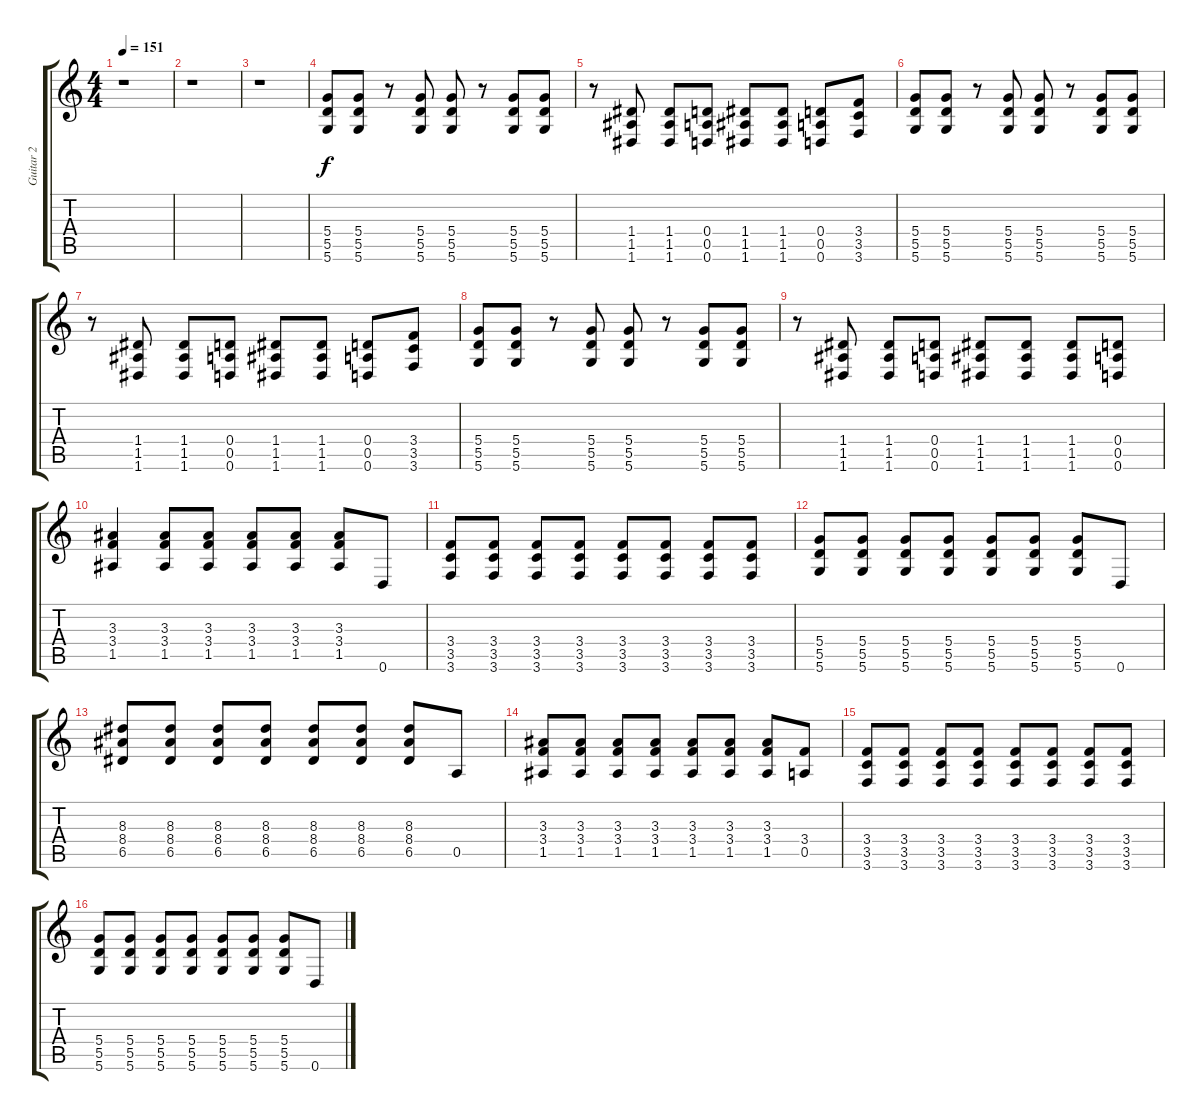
\track ("Guitar 2" "Guitar 2") {instrument distortionguitar}
\staff {score tabs}
\tuning (E4 B3 G3 D3 A2 D2) {hide}
\ts (4 4)
\tempo 151
\clef g2
\ks c
r.1{dy f instrument distortionguitar} |
r.1 |
r.1 |
(5.4 5.5 5.6).8 (5.4 5.5 5.6).8 r.8 (5.4 5.5 5.6).8 (5.4 5.5 5.6).8 r.8 (5.4 5.5 5.6).8 (5.4 5.5 5.6).8 |
r.8 (1.4 1.5 1.6).8 (1.4 1.5 1.6).8 (0.4 0.5 0.6).8 (1.4 1.5 1.6).8 (1.4 1.5 1.6).8 (0.4 0.5 0.6).8 (3.4 3.5 3.6).8 |
(5.4 5.5 5.6).8 (5.4 5.5 5.6).8 r.8 (5.4 5.5 5.6).8 (5.4 5.5 5.6).8 r.8 (5.4 5.5 5.6).8 (5.4 5.5 5.6).8 |
r.8 (1.4 1.5 1.6).8 (1.4 1.5 1.6).8 (0.4 0.5 0.6).8 (1.4 1.5 1.6).8 (1.4 1.5 1.6).8 (0.4 0.5 0.6).8 (3.4 3.5 3.6).8 |
(5.4 5.5 5.6).8 (5.4 5.5 5.6).8 r.8 (5.4 5.5 5.6).8 (5.4 5.5 5.6).8 r.8 (5.4 5.5 5.6).8 (5.4 5.5 5.6).8 |
r.8 (1.4 1.5 1.6).8 (1.4 1.5 1.6).8 (0.4 0.5 0.6).8 (1.4 1.5 1.6).8 (1.4 1.5 1.6).8 (1.4 1.5 1.6).8 (0.4 0.5 0.6).8 |
(3.3 3.4 1.5).4 (3.3 3.4 1.5).8 (3.3 3.4 1.5).8 (3.3 3.4 1.5).8 (3.3 3.4 1.5).8 (3.3 3.4 1.5).8 0.6.8 |
(3.4 3.5 3.6).8 (3.4 3.5 3.6).8 (3.4 3.5 3.6).8 (3.4 3.5 3.6).8 (3.4 3.5 3.6).8 (3.4 3.5 3.6).8 (3.4 3.5 3.6).8 (3.4 3.5 3.6).8 |
(5.4 5.5 5.6).8 (5.4 5.5 5.6).8 (5.4 5.5 5.6).8 (5.4 5.5 5.6).8 (5.4 5.5 5.6).8 (5.4 5.5 5.6).8 (5.4 5.5 5.6).8 0.6.8 |
(8.3 8.4 6.5).8 (8.3 8.4 6.5).8 (8.3 8.4 6.5).8 (8.3 8.4 6.5).8 (8.3 8.4 6.5).8 (8.3 8.4 6.5).8 (8.3 8.4 6.5).8 0.5.8 |
(3.3 3.4 1.5).8 (3.3 3.4 1.5).8 (3.3 3.4 1.5).8 (3.3 3.4 1.5).8 (3.3 3.4 1.5).8 (3.3 3.4 1.5).8 (3.3 3.4 1.5).8 (3.4 0.5).8 |
(3.4 3.5 3.6).8 (3.4 3.5 3.6).8 (3.4 3.5 3.6).8 (3.4 3.5 3.6).8 (3.4 3.5 3.6).8 (3.4 3.5 3.6).8 (3.4 3.5 3.6).8 (3.4 3.5 3.6).8 |
(5.4 5.5 5.6).8 (5.4 5.5 5.6).8 (5.4 5.5 5.6).8 (5.4 5.5 5.6).8 (5.4 5.5 5.6).8 (5.4 5.5 5.6).8 (5.4 5.5 5.6).8 0.6.8
